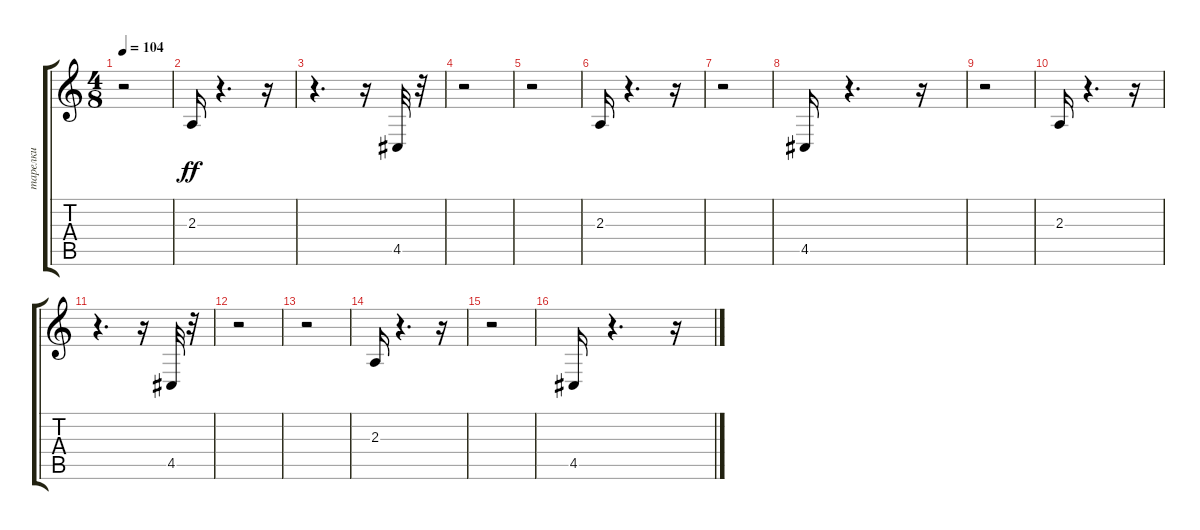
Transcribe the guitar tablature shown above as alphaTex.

\track ("тарелки" "тарелки") {instrument acousticgrandpiano}
\staff {score tabs}
\tuning (E4 B3 G3 D3 A2 E2) {hide}
\ts (4 8)
\tempo 104
\clef g2
\ks c
r.2{dy ff} |
2.3.16 r.4{d} r.16 |
r.4{d} r.16 4.5.32 r.32 |
r.2 |
r.2 |
2.3.16 r.4{d} r.16 |
r.2 |
4.5.16 r.4{d} r.16 |
r.2 |
2.3.16 r.4{d} r.16 |
r.4{d} r.16 4.5.32 r.32 |
r.2 |
r.2 |
2.3.16 r.4{d} r.16 |
r.2 |
4.5.16 r.4{d} r.16
